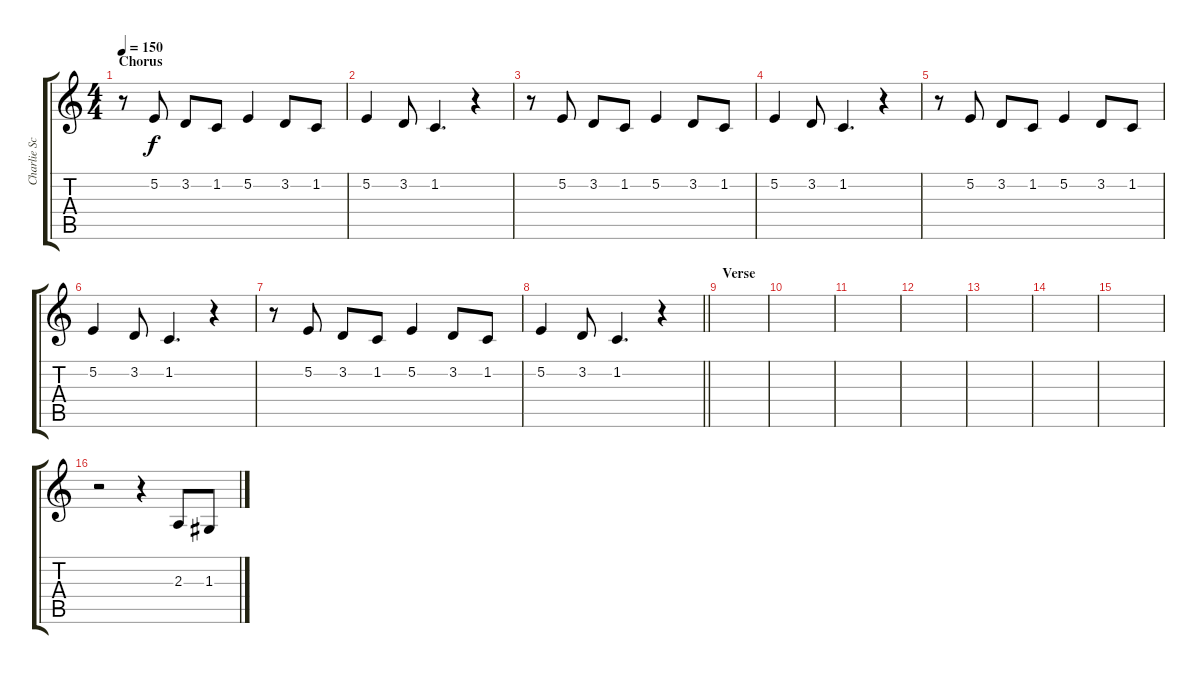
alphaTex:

\track ("Charlie Scene Vocals" "Charlie Sc") {instrument synthbrass1}
\staff {score tabs}
\tuning (E4 B3 G3 D3 A2 D2) {hide}
\ts (4 4)
\section ("" "Chorus")
\tempo 150
\clef g2
\ks c
r.8{dy f} 5.2.8 3.2.8 1.2.8 5.2.4 3.2.8 1.2.8 |
5.2.4 3.2.8 1.2.4{d} r.4 |
r.8 5.2.8 3.2.8 1.2.8 5.2.4 3.2.8 1.2.8 |
5.2.4 3.2.8 1.2.4{d} r.4 |
r.8 5.2.8 3.2.8 1.2.8 5.2.4 3.2.8 1.2.8 |
5.2.4 3.2.8 1.2.4{d} r.4 |
r.8 5.2.8 3.2.8 1.2.8 5.2.4 3.2.8 1.2.8 |
\barLineRight lightlight
5.2.4 3.2.8 1.2.4{d} r.4 |
\section ("" "Verse")
|
|
|
|
|
|
|
r.2 r.4 2.3.8 1.3.8
